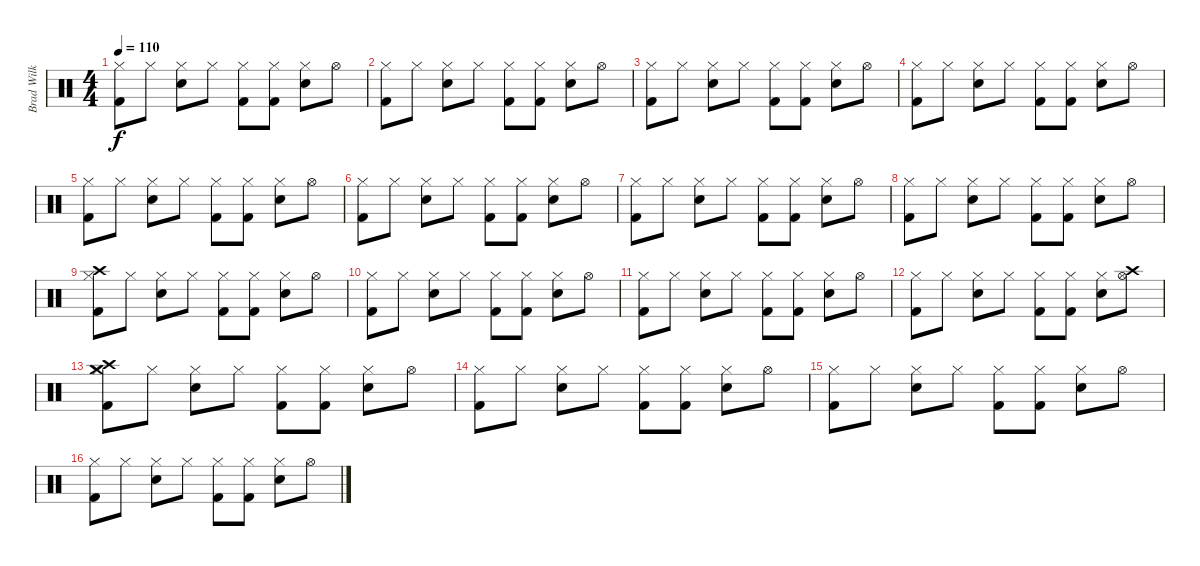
\track ("Brad Wilk" "Brad Wilk") {instrument percussion}
\staff {score}
\articulation defaults
\ts (4 4)
\tempo 110
\clef neutral
\ks c
("Hi-Hat (closed)" "Kick (hit) 2").8{dy f} "Hi-Hat (closed)".8 ("Hi-Hat (closed)" "Snare (hit) 2").8 "Hi-Hat (closed)".8 ("Hi-Hat (closed)" "Kick (hit) 2").8 ("Hi-Hat (closed)" "Kick (hit) 2").8 ("Hi-Hat (closed)" "Snare (hit) 2").8 "Hi-Hat (open)".8 |
("Hi-Hat (closed)" "Kick (hit) 2").8 "Hi-Hat (closed)".8 ("Hi-Hat (closed)" "Snare (hit) 2").8 "Hi-Hat (closed)".8 ("Hi-Hat (closed)" "Kick (hit) 2").8 ("Hi-Hat (closed)" "Kick (hit) 2").8 ("Hi-Hat (closed)" "Snare (hit) 2").8 "Hi-Hat (open)".8 |
("Hi-Hat (closed)" "Kick (hit) 2").8 "Hi-Hat (closed)".8 ("Hi-Hat (closed)" "Snare (hit) 2").8 "Hi-Hat (closed)".8 ("Hi-Hat (closed)" "Kick (hit) 2").8 ("Hi-Hat (closed)" "Kick (hit) 2").8 ("Hi-Hat (closed)" "Snare (hit) 2").8 "Hi-Hat (open)".8 |
("Hi-Hat (closed)" "Kick (hit) 2").8 "Hi-Hat (closed)".8 ("Hi-Hat (closed)" "Snare (hit) 2").8 "Hi-Hat (closed)".8 ("Hi-Hat (closed)" "Kick (hit) 2").8 ("Hi-Hat (closed)" "Kick (hit) 2").8 ("Hi-Hat (closed)" "Snare (hit) 2").8 "Hi-Hat (open)".8 |
("Hi-Hat (closed)" "Kick (hit) 2").8 "Hi-Hat (closed)".8 ("Hi-Hat (closed)" "Snare (hit) 2").8 "Hi-Hat (closed)".8 ("Hi-Hat (closed)" "Kick (hit) 2").8 ("Hi-Hat (closed)" "Kick (hit) 2").8 ("Hi-Hat (closed)" "Snare (hit) 2").8 "Hi-Hat (open)".8 |
("Hi-Hat (closed)" "Kick (hit) 2").8 "Hi-Hat (closed)".8 ("Hi-Hat (closed)" "Snare (hit) 2").8 "Hi-Hat (closed)".8 ("Hi-Hat (closed)" "Kick (hit) 2").8 ("Hi-Hat (closed)" "Kick (hit) 2").8 ("Hi-Hat (closed)" "Snare (hit) 2").8 "Hi-Hat (open)".8 |
("Hi-Hat (closed)" "Kick (hit) 2").8 "Hi-Hat (closed)".8 ("Hi-Hat (closed)" "Snare (hit) 2").8 "Hi-Hat (closed)".8 ("Hi-Hat (closed)" "Kick (hit) 2").8 ("Hi-Hat (closed)" "Kick (hit) 2").8 ("Hi-Hat (closed)" "Snare (hit) 2").8 "Hi-Hat (open)".8 |
("Hi-Hat (closed)" "Kick (hit) 2").8 "Hi-Hat (closed)".8 ("Hi-Hat (closed)" "Snare (hit) 2").8 "Hi-Hat (closed)".8 ("Hi-Hat (closed)" "Kick (hit) 2").8 ("Hi-Hat (closed)" "Kick (hit) 2").8 ("Hi-Hat (closed)" "Snare (hit) 2").8 "Hi-Hat (open)".8 |
("Hi-Hat (closed)" "Crash high (hit)" "Kick (hit) 2").8 "Hi-Hat (closed)".8 ("Hi-Hat (closed)" "Snare (hit) 2").8 "Hi-Hat (closed)".8 ("Hi-Hat (closed)" "Kick (hit) 2").8 ("Hi-Hat (closed)" "Kick (hit) 2").8 ("Hi-Hat (closed)" "Snare (hit) 2").8 "Hi-Hat (open)".8 |
("Hi-Hat (closed)" "Kick (hit) 2").8 "Hi-Hat (closed)".8 ("Hi-Hat (closed)" "Snare (hit) 2").8 "Hi-Hat (closed)".8 ("Hi-Hat (closed)" "Kick (hit) 2").8 ("Hi-Hat (closed)" "Kick (hit) 2").8 ("Hi-Hat (closed)" "Snare (hit) 2").8 "Hi-Hat (open)".8 |
("Hi-Hat (closed)" "Kick (hit) 2").8 "Hi-Hat (closed)".8 ("Hi-Hat (closed)" "Snare (hit) 2").8 "Hi-Hat (closed)".8 ("Hi-Hat (closed)" "Kick (hit) 2").8 ("Hi-Hat (closed)" "Kick (hit) 2").8 ("Hi-Hat (closed)" "Snare (hit) 2").8 "Hi-Hat (open)".8 |
("Hi-Hat (closed)" "Kick (hit) 2").8 "Hi-Hat (closed)".8 ("Hi-Hat (closed)" "Snare (hit) 2").8 "Hi-Hat (closed)".8 ("Hi-Hat (closed)" "Kick (hit) 2").8 ("Hi-Hat (closed)" "Kick (hit) 2").8 ("Hi-Hat (closed)" "Snare (hit) 2").8 ("Hi-Hat (open)" "Crash high (hit)").8 |
("Hi-Hat (closed)" "Crash medium (hit)" "Crash high (hit)" "Kick (hit) 2").8 "Hi-Hat (closed)".8 ("Hi-Hat (closed)" "Snare (hit) 2").8 "Hi-Hat (closed)".8 ("Hi-Hat (closed)" "Kick (hit) 2").8 ("Hi-Hat (closed)" "Kick (hit) 2").8 ("Hi-Hat (closed)" "Snare (hit) 2").8 "Hi-Hat (open)".8 |
("Hi-Hat (closed)" "Kick (hit) 2").8 "Hi-Hat (closed)".8 ("Hi-Hat (closed)" "Snare (hit) 2").8 "Hi-Hat (closed)".8 ("Hi-Hat (closed)" "Kick (hit) 2").8 ("Hi-Hat (closed)" "Kick (hit) 2").8 ("Hi-Hat (closed)" "Snare (hit) 2").8 "Hi-Hat (open)".8 |
("Hi-Hat (closed)" "Kick (hit) 2").8 "Hi-Hat (closed)".8 ("Hi-Hat (closed)" "Snare (hit) 2").8 "Hi-Hat (closed)".8 ("Hi-Hat (closed)" "Kick (hit) 2").8 ("Hi-Hat (closed)" "Kick (hit) 2").8 ("Hi-Hat (closed)" "Snare (hit) 2").8 "Hi-Hat (open)".8 |
("Hi-Hat (closed)" "Kick (hit) 2").8 "Hi-Hat (closed)".8 ("Hi-Hat (closed)" "Snare (hit) 2").8 "Hi-Hat (closed)".8 ("Hi-Hat (closed)" "Kick (hit) 2").8 ("Hi-Hat (closed)" "Kick (hit) 2").8 ("Hi-Hat (closed)" "Snare (hit) 2").8 "Hi-Hat (open)".8
